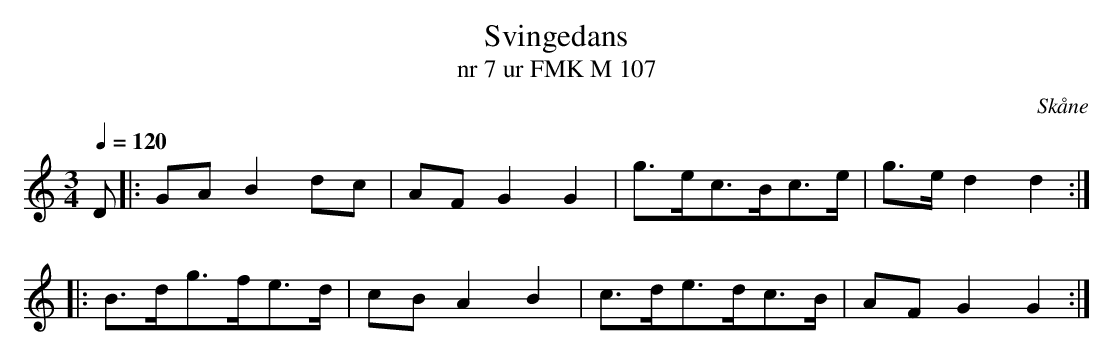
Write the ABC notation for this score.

X:1
T:Svingedans
T:nr 7 ur FMK M 107
O:Skåne
M:3/4
L:1/8
Q:1/4=120
K:C
D |: GA B2 dc | AF G2 G2 | g>ec>Bc>e | g>e d2 d2 :|
 |: B>dg>fe>d  | cB A2 B2 | c>de>dc>B | AF G2 G2 :|
